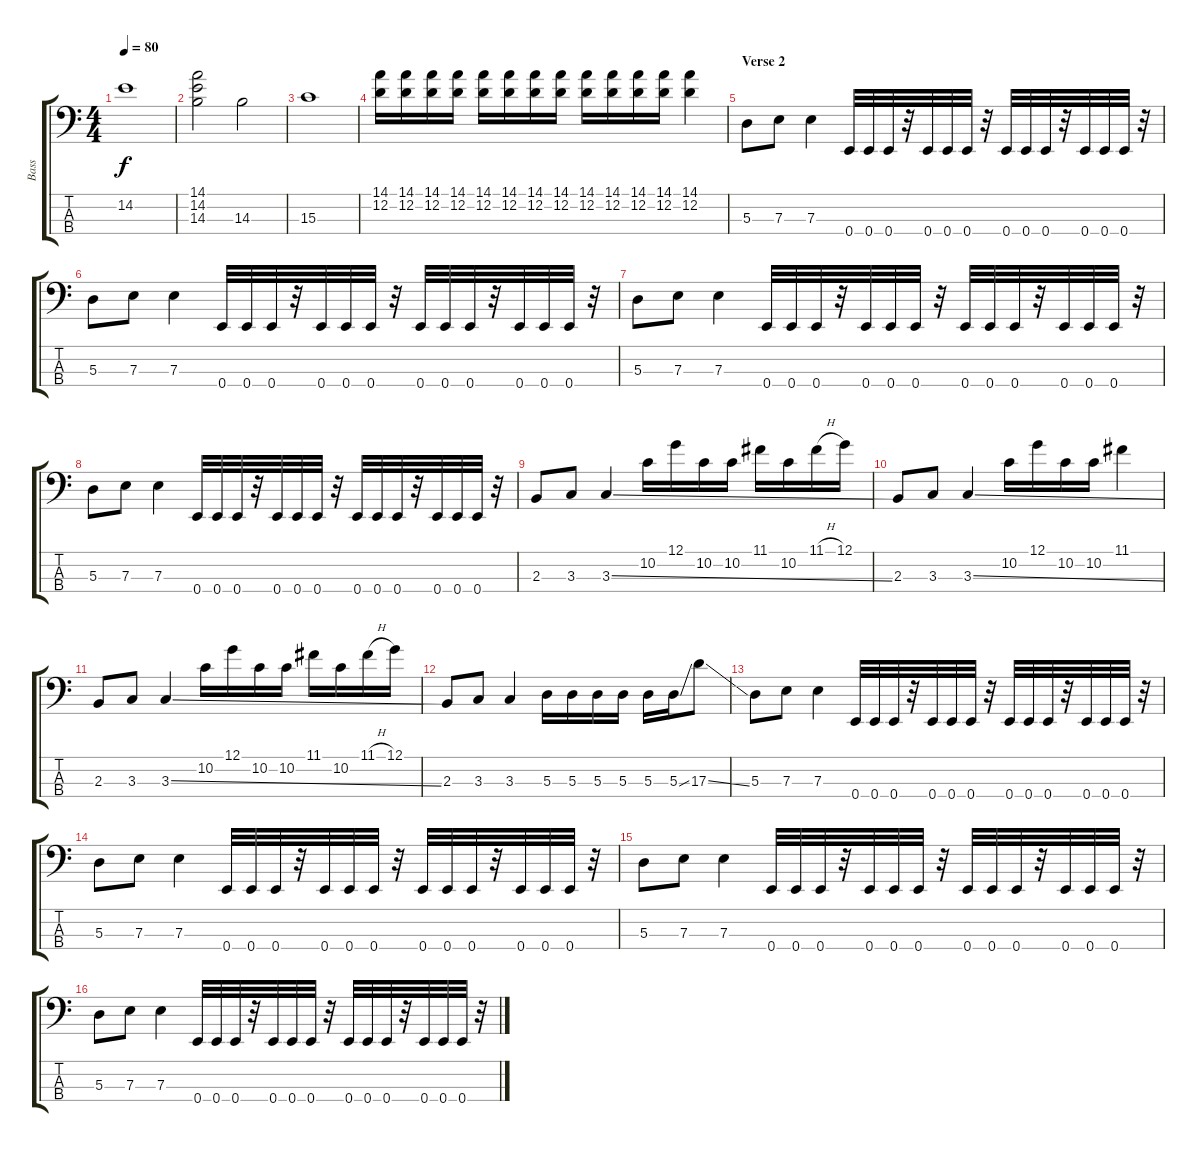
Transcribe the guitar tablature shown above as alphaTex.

\track ("Bass" "Bass") {instrument electricbasspick}
\staff {score tabs}
\tuning (G2 D2 A1 E1) {hide}
\ts (4 4)
\tempo 80
\clef f4
\ks c
14.2.1{dy f} |
(14.1 14.2 14.3).2 14.3.2 |
15.3.1 |
(14.1 12.2).16 (14.1 12.2).16 (14.1 12.2).16 (14.1 12.2).16 (14.1 12.2).16 (14.1 12.2).16 (14.1 12.2).16 (14.1 12.2).16 (14.1 12.2).16 (14.1 12.2).16 (14.1 12.2).16 (14.1 12.2).16 (14.1 12.2).4 |
\section ("" "Verse 2")
5.3.8 7.3.8 7.3.4 0.4.32 0.4.32 0.4.32 r.32 0.4.32 0.4.32 0.4.32 r.32 0.4.32 0.4.32 0.4.32 r.32 0.4.32 0.4.32 0.4.32 r.32 |
5.3.8 7.3.8 7.3.4 0.4.32 0.4.32 0.4.32 r.32 0.4.32 0.4.32 0.4.32 r.32 0.4.32 0.4.32 0.4.32 r.32 0.4.32 0.4.32 0.4.32 r.32 |
5.3.8 7.3.8 7.3.4 0.4.32 0.4.32 0.4.32 r.32 0.4.32 0.4.32 0.4.32 r.32 0.4.32 0.4.32 0.4.32 r.32 0.4.32 0.4.32 0.4.32 r.32 |
5.3.8 7.3.8 7.3.4 0.4.32 0.4.32 0.4.32 r.32 0.4.32 0.4.32 0.4.32 r.32 0.4.32 0.4.32 0.4.32 r.32 0.4.32 0.4.32 0.4.32 r.32 |
2.3.8 3.3.8 3.3{ss}.4 10.2.16 12.1.16 10.2.16 10.2.16 11.1.16 10.2.16 11.1{h}.16 12.1.16 |
2.3.8 3.3.8 3.3{ss}.4 10.2.16 12.1.16 10.2.16 10.2.16 11.1.4 |
2.3.8 3.3.8 3.3{ss}.4 10.2.16 12.1.16 10.2.16 10.2.16 11.1.16 10.2.16 11.1{h}.16 12.1.16 |
2.3.8 3.3.8 3.3.4 5.3.16 5.3.16 5.3.16 5.3.16 5.3.16 5.3{ss}.16 17.3{ss}.8 |
5.3.8 7.3.8 7.3.4 0.4.32 0.4.32 0.4.32 r.32 0.4.32 0.4.32 0.4.32 r.32 0.4.32 0.4.32 0.4.32 r.32 0.4.32 0.4.32 0.4.32 r.32 |
5.3.8 7.3.8 7.3.4 0.4.32 0.4.32 0.4.32 r.32 0.4.32 0.4.32 0.4.32 r.32 0.4.32 0.4.32 0.4.32 r.32 0.4.32 0.4.32 0.4.32 r.32 |
5.3.8 7.3.8 7.3.4 0.4.32 0.4.32 0.4.32 r.32 0.4.32 0.4.32 0.4.32 r.32 0.4.32 0.4.32 0.4.32 r.32 0.4.32 0.4.32 0.4.32 r.32 |
5.3.8 7.3.8 7.3.4 0.4.32 0.4.32 0.4.32 r.32 0.4.32 0.4.32 0.4.32 r.32 0.4.32 0.4.32 0.4.32 r.32 0.4.32 0.4.32 0.4.32 r.32
